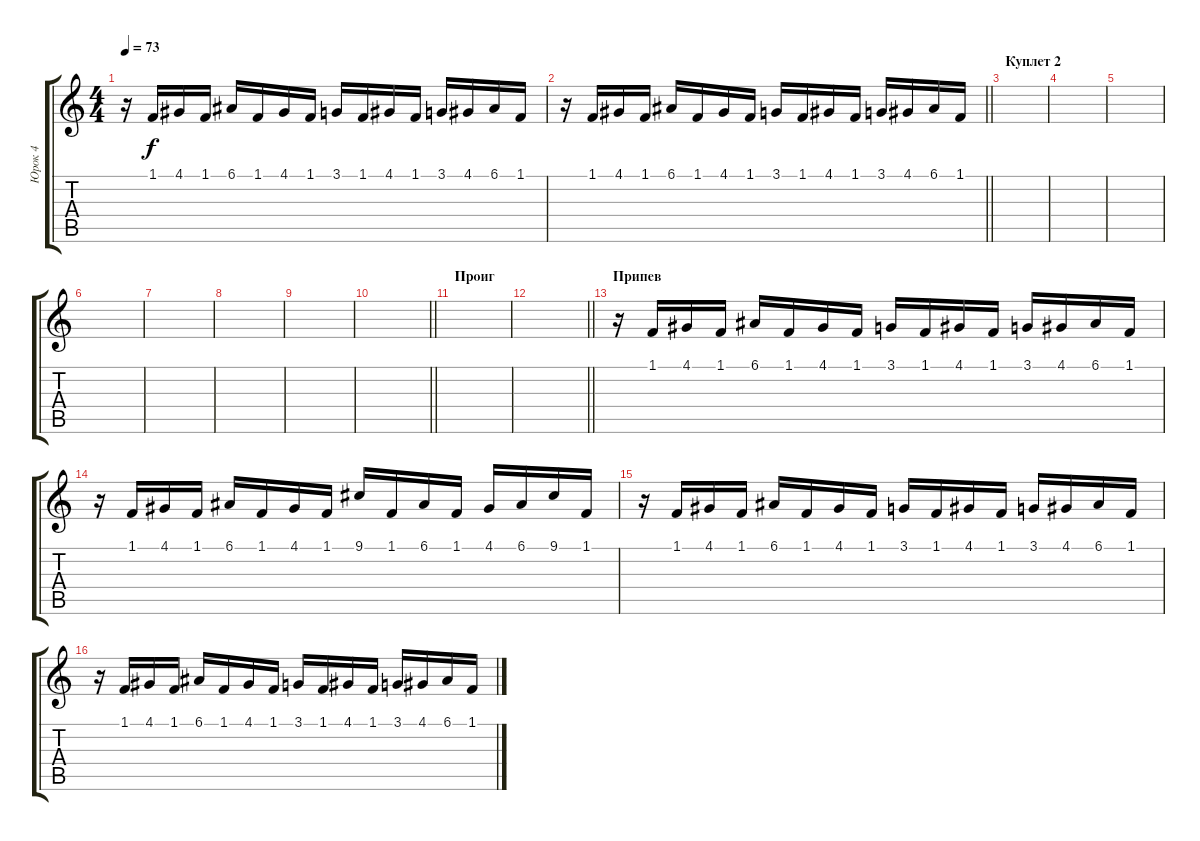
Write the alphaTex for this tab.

\track ("Юрок 4" "Юрок 4") {instrument fx7echoes}
\staff {score tabs}
\tuning (E4 B3 G3 D3 A2 E2) {hide}
\ts (4 4)
\tempo 73
\clef g2
\ks c
r.16{dy f} 1.1.16 4.1.16 1.1.16 6.1.16 1.1.16 4.1.16 1.1.16 3.1.16 1.1.16 4.1.16 1.1.16 3.1.16 4.1.16 6.1.16 1.1.16 |
\barLineRight lightlight
r.16 1.1.16 4.1.16 1.1.16 6.1.16 1.1.16 4.1.16 1.1.16 3.1.16 1.1.16 4.1.16 1.1.16 3.1.16 4.1.16 6.1.16 1.1.16 |
\section ("" "Куплет 2")
|
|
|
|
|
|
|
\barLineRight lightlight
|
\section ("" "Проиг")
|
\barLineRight lightlight
|
\section ("" "Припев")
r.16 1.1.16 4.1.16{balance 0} 1.1.16{balance 8} 6.1.16{balance 16} 1.1.16{balance 8} 4.1.16 1.1.16 3.1.16 1.1.16 4.1.16 1.1.16 3.1.16{balance 0} 4.1.16{balance 8} 6.1.16{balance 16} 1.1.16{balance 0} |
r.16{balance 8} 1.1.16 4.1.16 1.1.16 6.1.16 1.1.16 4.1.16 1.1.16 9.1.16{balance 16} 1.1.16{balance 8} 6.1.16{balance 0} 1.1.16{balance 8} 4.1.16 6.1.16{balance 0} 9.1.16{balance 16} 1.1.16{balance 8} |
r.16 1.1.16 4.1.16 1.1.16 6.1.16 1.1.16 4.1.16 1.1.16 3.1.16 1.1.16 4.1.16 1.1.16 3.1.16 4.1.16 6.1.16 1.1.16 |
r.16 1.1.16 4.1.16 1.1.16 6.1.16 1.1.16 4.1.16 1.1.16 3.1.16 1.1.16 4.1.16 1.1.16 3.1.16 4.1.16 6.1.16 1.1.16
